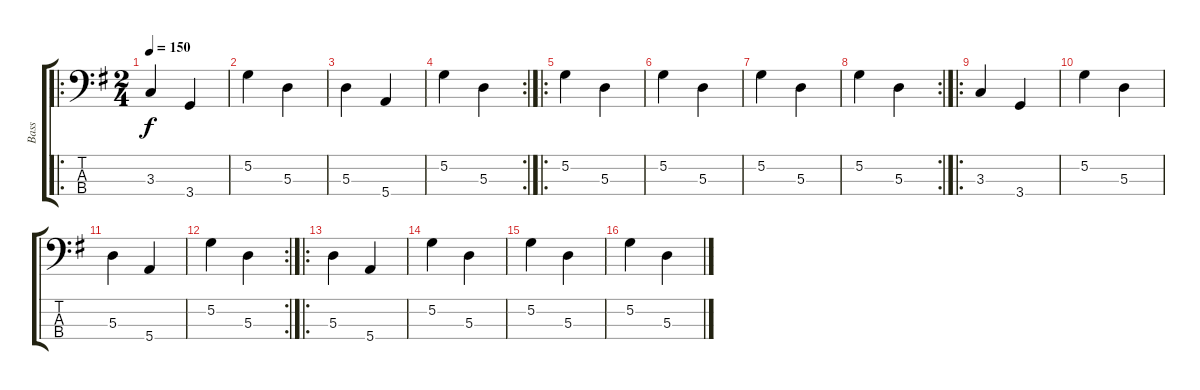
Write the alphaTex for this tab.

\track ("Bass" "Bass") {instrument electricbassfinger}
\staff {score tabs}
\tuning (G2 D2 A1 E1) {hide}
\ro
\ts (2 4)
\tempo 150
\clef f4
\ks g
3.3.4{dy f} 3.4.4 |
5.2.4 5.3.4 |
5.3.4 5.4.4 |
\rc 2
5.2.4 5.3.4 |
\ro
5.2.4 5.3.4 |
5.2.4 5.3.4 |
5.2.4 5.3.4 |
\rc 2
5.2.4 5.3.4 |
\ro
3.3.4 3.4.4 |
5.2.4 5.3.4 |
5.3.4 5.4.4 |
\rc 2
5.2.4 5.3.4 |
\ro
5.3.4 5.4.4 |
5.2.4 5.3.4 |
5.2.4 5.3.4 |
5.2.4 5.3.4
